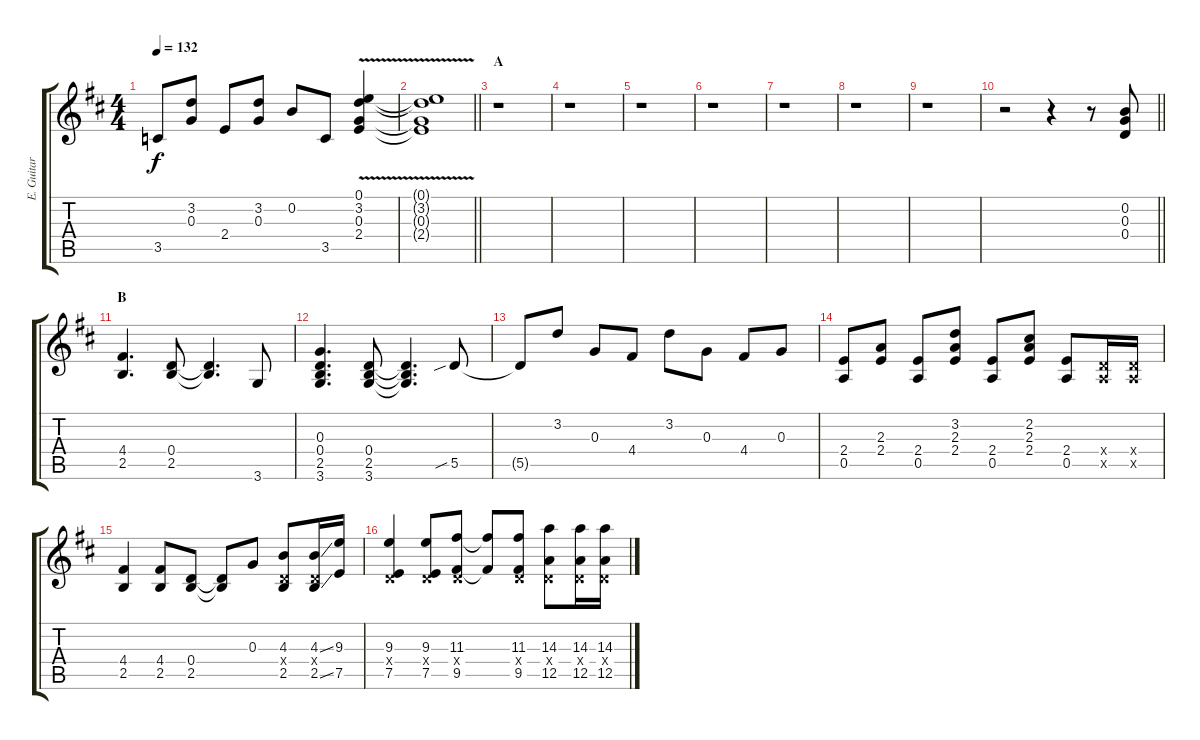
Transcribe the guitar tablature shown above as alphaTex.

\track ("E. Guitar II" "E. Guitar ") {instrument overdrivenguitar}
\staff {score tabs}
\tuning (E4 B3 G3 D3 A2 E2) {hide}
\ts (4 4)
\tempo 132
\clef g2
\ks d
3.5.8{dy f} (3.2 0.3).8 2.4.8 (3.2 0.3).8 0.2.8 3.5.8 (0.1{v} 3.2{v} 0.3{v} 2.4{v}).4 |
\barLineRight lightlight
(0.1{t} 3.2{t} 0.3{t} 2.4{t}).1 |
\section ("" "A")
r.1 |
r.1 |
r.1 |
r.1 |
r.1 |
r.1 |
r.1 |
\barLineRight lightlight
r.2 r.4 r.8 (0.2 0.3 0.4).8 |
\section ("" "B")
(4.4 2.5).4{d} (0.4 2.5).8 (0.4{t} 2.5{t}).4{d} 3.6.8 |
(0.3 0.4 2.5 3.6).4{d} (0.4 2.5 3.6).8 (0.4{t} 2.5{t} 3.6{t}).4{d} 5.5{sib}.8 |
5.5{t}.8 3.2.8 0.3.8 4.4.8 3.2.8 0.3.8 4.4.8 0.3.8 |
(2.4 0.5).8 (2.3 2.4).8 (2.4 0.5).8 (3.2 2.3 2.4).8 (2.4 0.5).8 (2.2 2.3 2.4).8 (2.4 0.5).8 (0.4{x} 0.5{x}).16 (0.4{x} 0.5{x}).16 |
(4.4 2.5).4 (4.4 2.5).8 (0.4 2.5).8 (0.4{t} 2.5{t}).8 0.3.8 (4.3 0.4{x} 2.5).8 (4.3{ss} 0.4{x} 2.5{ss}).16 (9.3 7.5).16 |
(9.3 0.4{x} 7.5).4 (9.3 0.4{x} 7.5).8 (11.3 0.4{x} 9.5).8 (11.3{t} 9.5{t}).8 (11.3 0.4{x} 9.5).8 (14.3 0.4{x} 12.5).8 (14.3 0.4{x} 12.5).16 (14.3 0.4{x} 12.5).16
